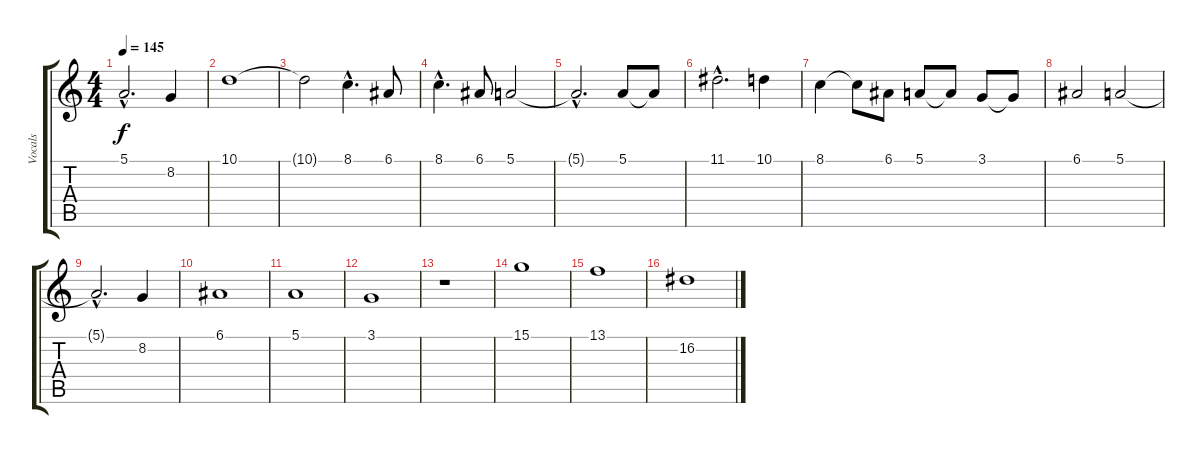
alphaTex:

\track ("Vocals" "Vocals") {instrument lead6voice}
\staff {score tabs}
\tuning (E4 B3 G3 D3 A2 E2) {hide}
\ts (4 4)
\tempo 145
\clef g2
\ks c
5.1{hac t}.2{d dy f} 8.2.4 |
10.1.1 |
10.1{t}.2 8.1{hac}.4{d} 6.1.8 |
8.1{hac}.4{d} 6.1.8 5.1.2 |
5.1{hac t}.2{d} 5.1.8 5.1{t}.8 |
11.1{hac}.2{d} 10.1.4 |
8.1.4 8.1{t}.8 6.1.8 5.1.8 5.1{t}.8 3.1.8 3.1{t}.8 |
6.1.2 5.1.2 |
5.1{hac t}.2{d} 8.2.4 |
6.1.1 |
5.1.1 |
3.1.1 |
r.1 |
15.1.1 |
13.1.1 |
16.2.1
